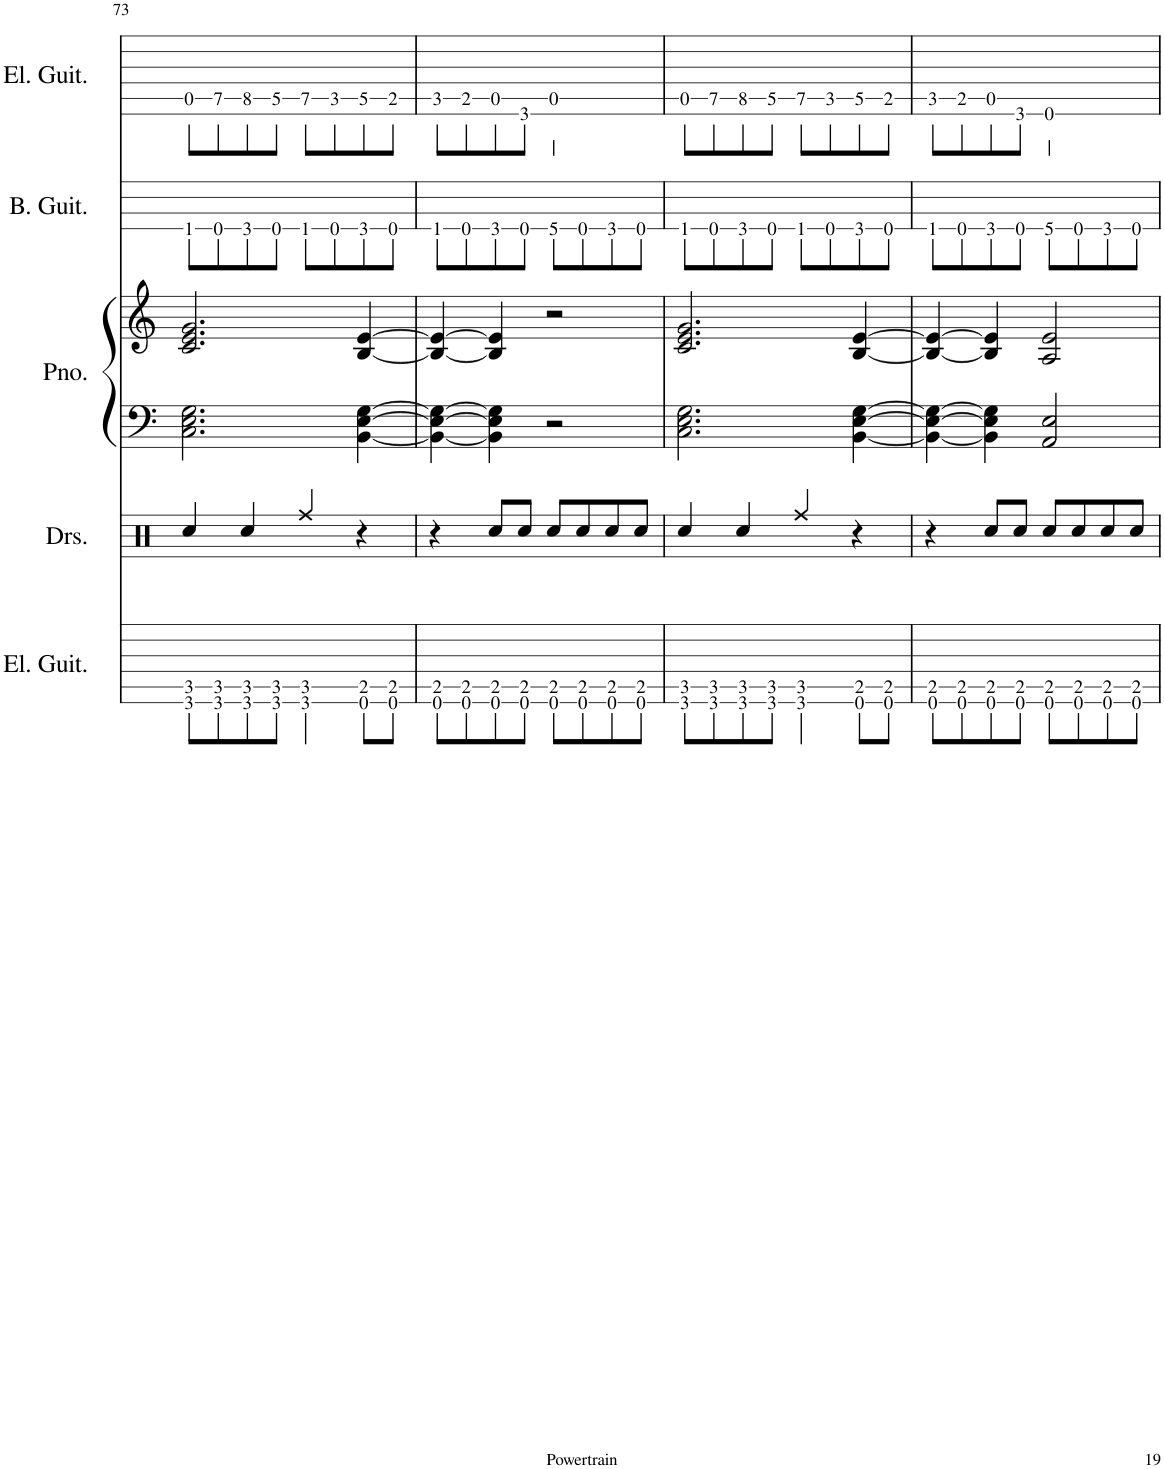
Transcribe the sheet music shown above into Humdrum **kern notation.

**kern	**kern	**kern	**kern	**kern	**kern
*part5	*part4	*part3	*part3	*part2	*part1
*staff6	*staff5	*staff4	*staff3	*staff2	*staff1
*I"Electric Guitar	*I"Drumset	*I"Piano	*	*I"Bass Guitar	*I"Electric Guitar
*I'El. Guit.	*I'Drs.	*I'Pno.	*	*I'B. Guit.	*I'El. Guit.
!!LO:PB:g=z
*	*clefX	*clefF4	*clefG2	*	*
*k[]	*k[]	*k[]	*k[]	*k[]	*k[]
*M4/4	*M4/4	*M4/4	*M4/4	*M4/4	*M4/4
=73	=73	=73	=73	=73	=73
8GG\ 8C\L	4Rcc/	2.C\ 2.E\ 2.G\	2.c/ 2.e/ 2.g/	8FFF\L	8AA\L
8GG\ 8C\	.	.	.	8EEE\	8E\
8GG\ 8C\	4Rcc/	.	.	8GGG\	8F\
8GG\ 8C\J	.	.	.	8EEE\J	8D\J
4GG\ 4C\	4Rff/	.	.	8FFF\L	8E\L
.	.	.	.	8EEE\	8C\
8EE\ 8BB\L	4r	[4BB\ [4E\ [4G\	[4B/ [4e/	8GGG\	8D\
8EE\ 8BB\J	.	.	.	8EEE\J	8BB\J
=74	=74	=74	=74	=74	=74
8EE\ 8BB\L	4r	4BB\_ 4E\_ 4G\_	4B/_ 4e/_	8FFF\L	8C\L
8EE\ 8BB\	.	.	.	8EEE\	8BB\
8EE\ 8BB\	8Rcc/L	4BB\] 4E\] 4G\]	4B/] 4e/]	8GGG\	8AA\
8EE\ 8BB\J	8Rcc/J	.	.	8EEE\J	8GG\J
8EE\ 8BB\L	8Rcc/L	2r	2r	8AAA\L	2AA\
8EE\ 8BB\	8Rcc/	.	.	8EEE\	.
8EE\ 8BB\	8Rcc/	.	.	8GGG\	.
8EE\ 8BB\J	8Rcc/J	.	.	8EEE\J	.
=75	=75	=75	=75	=75	=75
8GG\ 8C\L	4Rcc/	2.C\ 2.E\ 2.G\	2.c/ 2.e/ 2.g/	8FFF\L	8AA\L
8GG\ 8C\	.	.	.	8EEE\	8E\
8GG\ 8C\	4Rcc/	.	.	8GGG\	8F\
8GG\ 8C\J	.	.	.	8EEE\J	8D\J
4GG\ 4C\	4Rff/	.	.	8FFF\L	8E\L
.	.	.	.	8EEE\	8C\
8EE\ 8BB\L	4r	[4BB\ [4E\ [4G\	[4B/ [4e/	8GGG\	8D\
8EE\ 8BB\J	.	.	.	8EEE\J	8BB\J
=76	=76	=76	=76	=76	=76
8EE\ 8BB\L	4r	4BB\_ 4E\_ 4G\_	4B/_ 4e/_	8FFF\L	8C\L
8EE\ 8BB\	.	.	.	8EEE\	8BB\
8EE\ 8BB\	8Rcc/L	4BB\] 4E\] 4G\]	4B/] 4e/]	8GGG\	8AA\
8EE\ 8BB\J	8Rcc/J	.	.	8EEE\J	8GG\J
8EE\ 8BB\L	8Rcc/L	2AA/ 2E/	2A/ 2e/	8AAA\L	2EE\
8EE\ 8BB\	8Rcc/	.	.	8EEE\	.
8EE\ 8BB\	8Rcc/	.	.	8GGG\	.
8EE\ 8BB\J	8Rcc/J	.	.	8EEE\J	.
=	=	=	=	=	=
*-	*-	*-	*-	*-	*-
